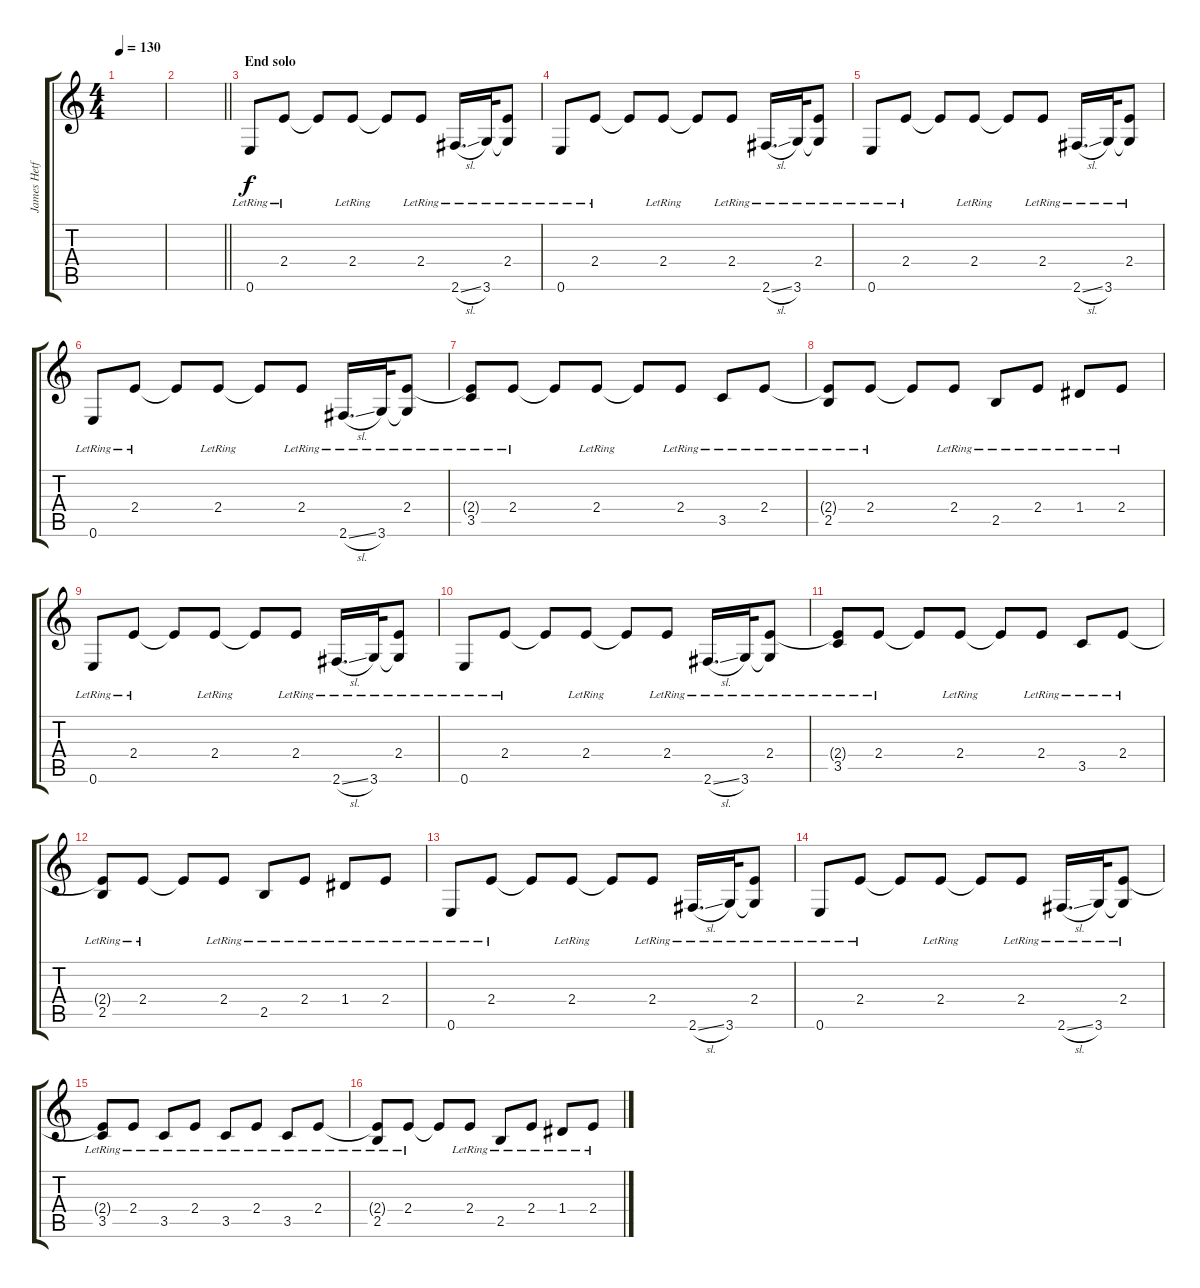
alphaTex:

\track ("James Hetfield" "James Hetf") {instrument acousticguitarnylon}
\staff {score tabs}
\tuning (E4 B3 G3 D3 A2 E2) {hide}
\ts (4 4)
\tempo 130
\clef g2
\ks c
|
\barLineRight lightlight
|
\section ("" "End solo")
0.6{lr}.8{instrument electricguitarclean} 2.4{lr}.8 2.4{t}.8 2.4{lr}.8 2.4{t}.8 2.4{lr}.8 2.6{sl lr}.16{d instrument electricguitarclean} 3.6{lr}.32 (2.4{lr} 3.6{t}).8 |
0.6{lr}.8{instrument electricguitarclean} 2.4{lr}.8 2.4{t}.8 2.4{lr}.8 2.4{t}.8 2.4{lr}.8 2.6{sl lr}.16{d instrument electricguitarclean} 3.6{lr}.32 (2.4{lr} 3.6{t}).8 |
0.6{lr}.8 2.4{lr}.8 2.4{t}.8 2.4{lr}.8 2.4{t}.8 2.4{lr}.8 2.6{sl lr}.16{d} 3.6{lr}.32 (2.4{lr} 3.6{t}).8 |
0.6{lr}.8 2.4{lr}.8 2.4{t}.8 2.4{lr}.8 2.4{t}.8 2.4{lr}.8 2.6{sl lr}.16{d} 3.6{lr}.32 (2.4{lr} 3.6{t}).8 |
(2.4{t} 3.5{lr}).8 2.4{lr}.8 2.4{t}.8 2.4{lr}.8 2.4{t}.8 2.4{lr}.8 3.5{lr}.8 2.4{lr}.8 |
(2.4{t} 2.5{lr}).8 2.4{lr}.8 2.4{t}.8 2.4{lr}.8 2.5{lr}.8 2.4{lr}.8 1.4{lr}.8 2.4{lr}.8 |
0.6{lr}.8 2.4{lr}.8 2.4{t}.8 2.4{lr}.8 2.4{t}.8 2.4{lr}.8 2.6{sl lr}.16{d} 3.6{lr}.32 (2.4{lr} 3.6{t}).8 |
0.6{lr}.8 2.4{lr}.8 2.4{t}.8 2.4{lr}.8 2.4{t}.8 2.4{lr}.8 2.6{sl lr}.16{d} 3.6{lr}.32 (2.4{lr} 3.6{t}).8 |
(2.4{t} 3.5{lr}).8 2.4{lr}.8 2.4{t}.8 2.4{lr}.8 2.4{t}.8 2.4{lr}.8 3.5{lr}.8 2.4{lr}.8 |
(2.4{t} 2.5{lr}).8 2.4{lr}.8 2.4{t}.8 2.4{lr}.8 2.5{lr}.8 2.4{lr}.8 1.4{lr}.8 2.4{lr}.8 |
0.6{lr}.8 2.4{lr}.8 2.4{t}.8 2.4{lr}.8 2.4{t}.8 2.4{lr}.8 2.6{sl lr}.16{d} 3.6{lr}.32 (2.4{lr} 3.6{t}).8 |
0.6{lr}.8 2.4{lr}.8 2.4{t}.8 2.4{lr}.8 2.4{t}.8 2.4{lr}.8 2.6{sl lr}.16{d} 3.6{lr}.32 (2.4{lr} 3.6{t}).8 |
(2.4{t} 3.5{lr}).8 2.4{lr}.8 3.5{lr}.8 2.4{lr}.8 3.5{lr}.8 2.4{lr}.8 3.5{lr}.8 2.4{lr}.8 |
(2.4{t} 2.5{lr}).8 2.4{lr}.8 2.4{t}.8 2.4{lr}.8 2.5{lr}.8 2.4{lr}.8 1.4{lr}.8 2.4{lr}.8
